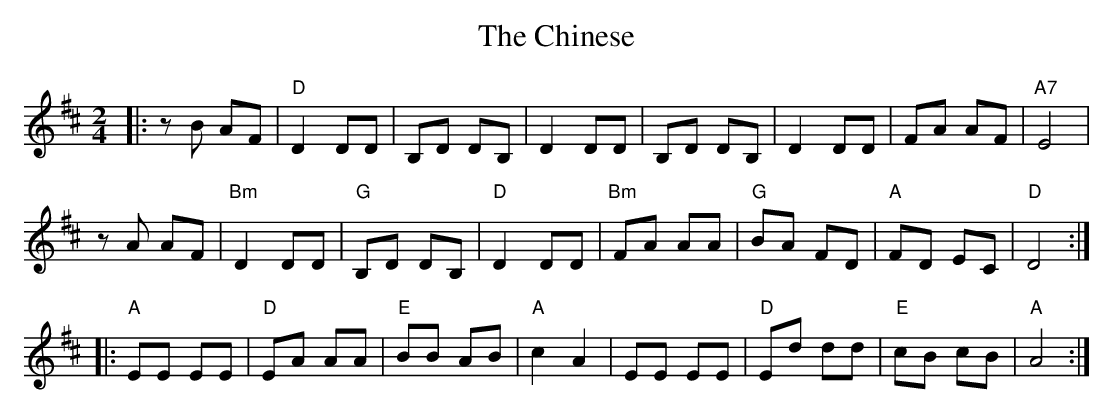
X:1
T: The Chinese
M: 2/4
L: 1/8
K: Dmaj
|:zB AF|"D"D2 DD|B,D DB,|D2 DD|B,D DB,|D2 DD|FA AF|"A7"E4|
zA AF|"Bm"D2 DD|"G"B,D DB,|"D"D2 DD|"Bm"FA AA|"G"BA FD|"A"FD EC|"D"D4:|
|:"A"EE EE|"D"EA AA|"E"BB AB|"A"c2 A2|EE EE|"D"Ed dd|"E"cB cB|"A"A4:|
